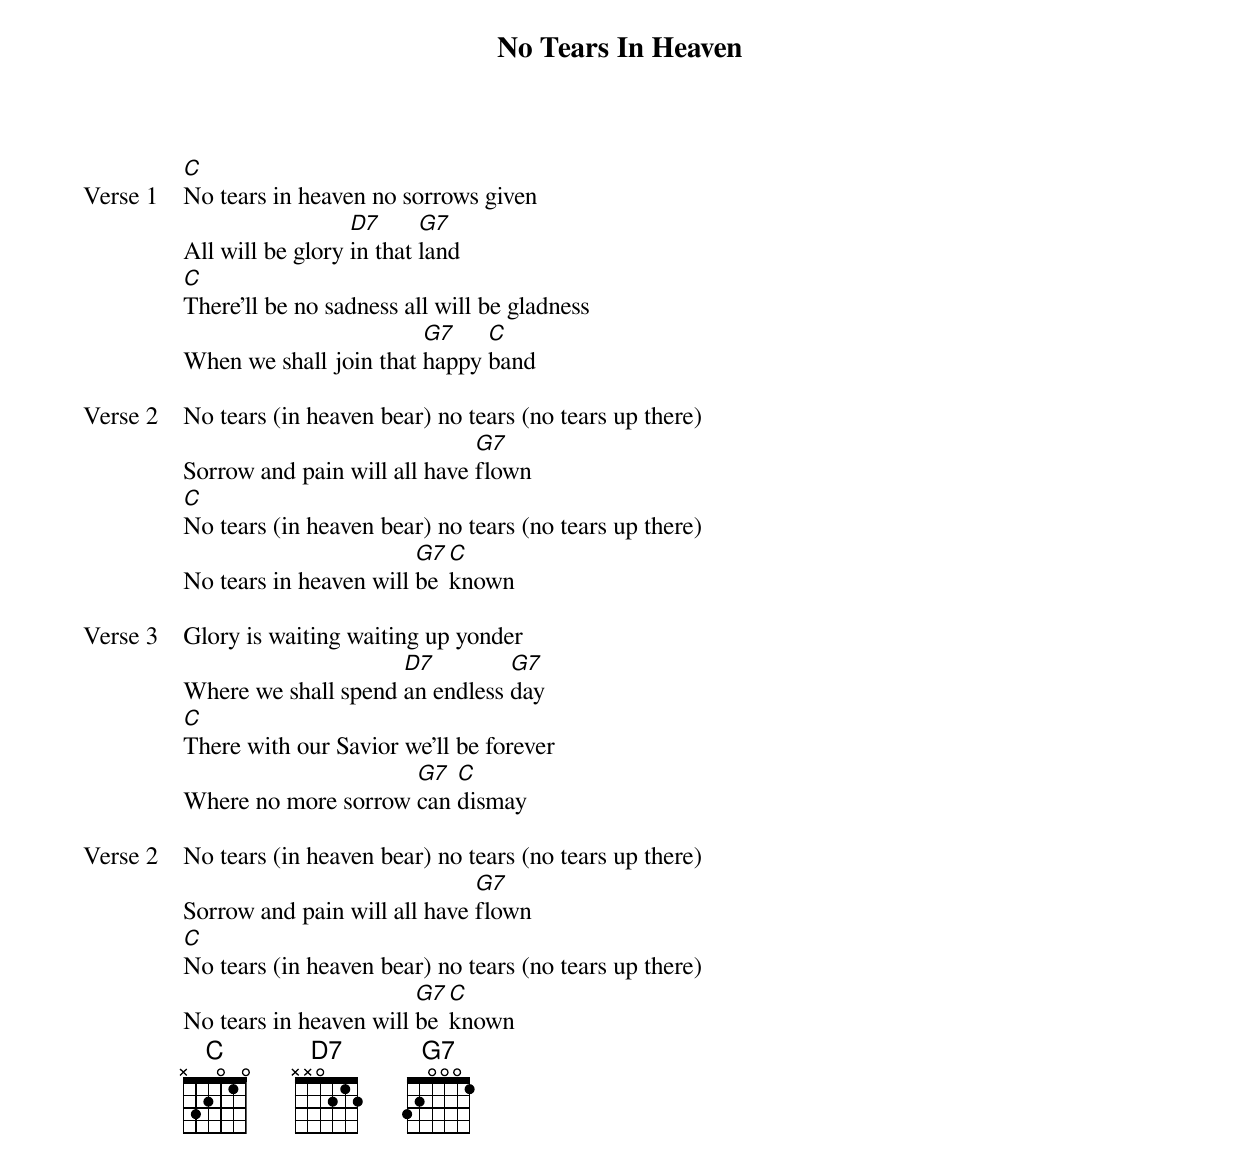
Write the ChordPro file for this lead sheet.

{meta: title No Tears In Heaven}
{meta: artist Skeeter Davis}
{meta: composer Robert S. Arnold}

{start_of_verse: Verse 1}
[C]No tears in heaven no sorrows given
All will be glory [D7]in that [G7]land
[C]There'll be no sadness all will be gladness
When we shall join that [G7]happy [C]band
{end_of_verse}

{start_of_verse: Verse 2}
No tears (in heaven bear) no tears (no tears up there)
Sorrow and pain will all have [G7]flown
[C]No tears (in heaven bear) no tears (no tears up there)
No tears in heaven will [G7]be [C]known
{end_of_verse}

{start_of_verse: Verse 3}
Glory is waiting waiting up yonder
Where we shall spend [D7]an endless [G7]day
[C]There with our Savior we'll be forever
Where no more sorrow [G7]can [C]dismay
{end_of_verse}

{start_of_verse: Verse 2}
No tears (in heaven bear) no tears (no tears up there)
Sorrow and pain will all have [G7]flown
[C]No tears (in heaven bear) no tears (no tears up there)
No tears in heaven will [G7]be [C]known
{end_of_verse}
